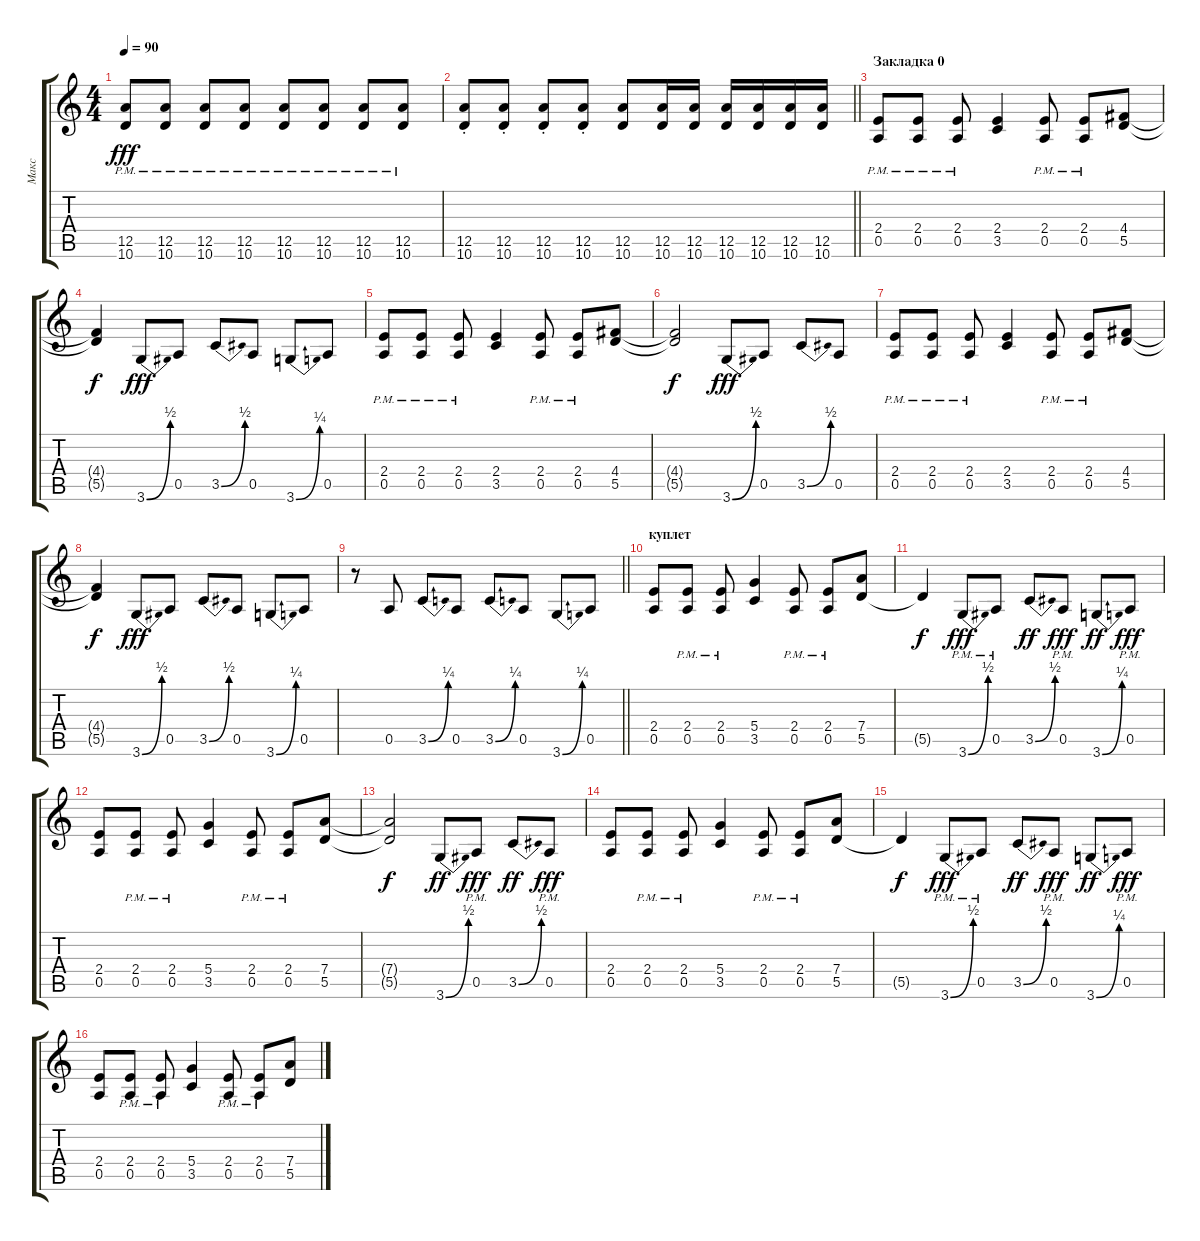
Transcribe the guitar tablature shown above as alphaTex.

\track ("Макс" "Макс") {instrument overdrivenguitar}
\staff {score tabs}
\tuning (E4 B3 G3 D3 A2 E2) {hide}
\ts (4 4)
\tempo 90
\clef g2
\ks c
(12.5{pm} 10.6{pm}).8{dy fff} (12.5{pm} 10.6{pm}).8 (12.5{pm} 10.6{pm}).8 (12.5{pm} 10.6{pm}).8 (12.5{pm} 10.6{pm}).8 (12.5{pm} 10.6{pm}).8 (12.5{pm} 10.6{pm}).8 (12.5{pm} 10.6{pm}).8 |
\barLineRight lightlight
(12.5{st} 10.6{st}).8 (12.5{st} 10.6{st}).8 (12.5{st} 10.6{st}).8 (12.5{st} 10.6{st}).8 (12.5 10.6).8 (12.5 10.6).16 (12.5 10.6).16 (12.5 10.6).16 (12.5 10.6).16 (12.5 10.6).16 (12.5 10.6).16 |
\section ("" "Закладка 0")
(2.4{pm} 0.5{pm}).8 (2.4{pm} 0.5{pm}).8 (2.4{pm} 0.5{pm}).8 (2.4 3.5).4 (2.4{pm} 0.5{pm}).8 (2.4{pm} 0.5{pm}).8 (4.4 5.5).8 |
(4.4{t} 5.5{t}).4{dy f} 3.6{be (bend 0 0 60 2)}.8{dy fff} 0.5.8 3.5{be (bend 0 0 60 2)}.8 0.5.8 3.6{be (bend 0 0 60 1)}.8 0.5.8 |
(2.4{pm} 0.5{pm}).8 (2.4{pm} 0.5{pm}).8 (2.4{pm} 0.5{pm}).8 (2.4 3.5).4 (2.4{pm} 0.5{pm}).8 (2.4{pm} 0.5{pm}).8 (4.4 5.5).8 |
(4.4{t} 5.5{t}).2{dy f} 3.6{be (bend 0 0 60 2)}.8{dy fff} 0.5.8 3.5{be (bend 0 0 60 2)}.8 0.5.8 |
(2.4{pm} 0.5{pm}).8 (2.4{pm} 0.5{pm}).8 (2.4{pm} 0.5{pm}).8 (2.4 3.5).4 (2.4{pm} 0.5{pm}).8 (2.4{pm} 0.5{pm}).8 (4.4 5.5).8 |
(4.4{t} 5.5{t}).4{dy f} 3.6{be (bend 0 0 60 2)}.8{dy fff} 0.5.8 3.5{be (bend 0 0 60 2)}.8 0.5.8 3.6{be (bend 0 0 60 1)}.8 0.5.8 |
\barLineRight lightlight
r.8 0.5.8 3.5{be (bend 0 0 60 1)}.8 0.5.8 3.5{be (bend 0 0 60 1)}.8 0.5.8 3.6{be (bend 0 0 60 1)}.8 0.5.8 |
\section ("" "куплет")
(2.4 0.5).8 (2.4{pm} 0.5{pm}).8 (2.4{pm} 0.5{pm}).8 (5.4 3.5).4 (2.4{pm} 0.5{pm}).8 (2.4{pm} 0.5{pm}).8 (7.4 5.5).8 |
5.5{t}.4{dy f} 3.6{be (bend 0 0 60 2) pm}.8{dy fff} 0.5{pm}.8 3.5{be (bend 0 0 60 2)}.8{dy ff} 0.5{pm}.8{dy fff} 3.6{be (bend 0 0 60 1)}.8{dy ff} 0.5{pm}.8{dy fff} |
(2.4 0.5).8 (2.4{pm} 0.5{pm}).8 (2.4{pm} 0.5{pm}).8 (5.4 3.5).4 (2.4{pm} 0.5{pm}).8 (2.4{pm} 0.5{pm}).8 (7.4 5.5).8 |
(7.4{t} 5.5{t}).2{dy f} 3.6{be (bend 0 0 60 2)}.8{dy ff} 0.5{pm}.8{dy fff} 3.5{be (bend 0 0 60 2)}.8{dy ff} 0.5{pm}.8{dy fff} |
(2.4 0.5).8 (2.4{pm} 0.5{pm}).8 (2.4{pm} 0.5{pm}).8 (5.4 3.5).4 (2.4{pm} 0.5{pm}).8 (2.4{pm} 0.5{pm}).8 (7.4 5.5).8 |
5.5{t}.4{dy f} 3.6{be (bend 0 0 60 2) pm}.8{dy fff} 0.5{pm}.8 3.5{be (bend 0 0 60 2)}.8{dy ff} 0.5{pm}.8{dy fff} 3.6{be (bend 0 0 60 1)}.8{dy ff} 0.5{pm}.8{dy fff} |
(2.4 0.5).8 (2.4{pm} 0.5{pm}).8 (2.4{pm} 0.5{pm}).8 (5.4 3.5).4 (2.4{pm} 0.5{pm}).8 (2.4{pm} 0.5{pm}).8 (7.4 5.5).8
